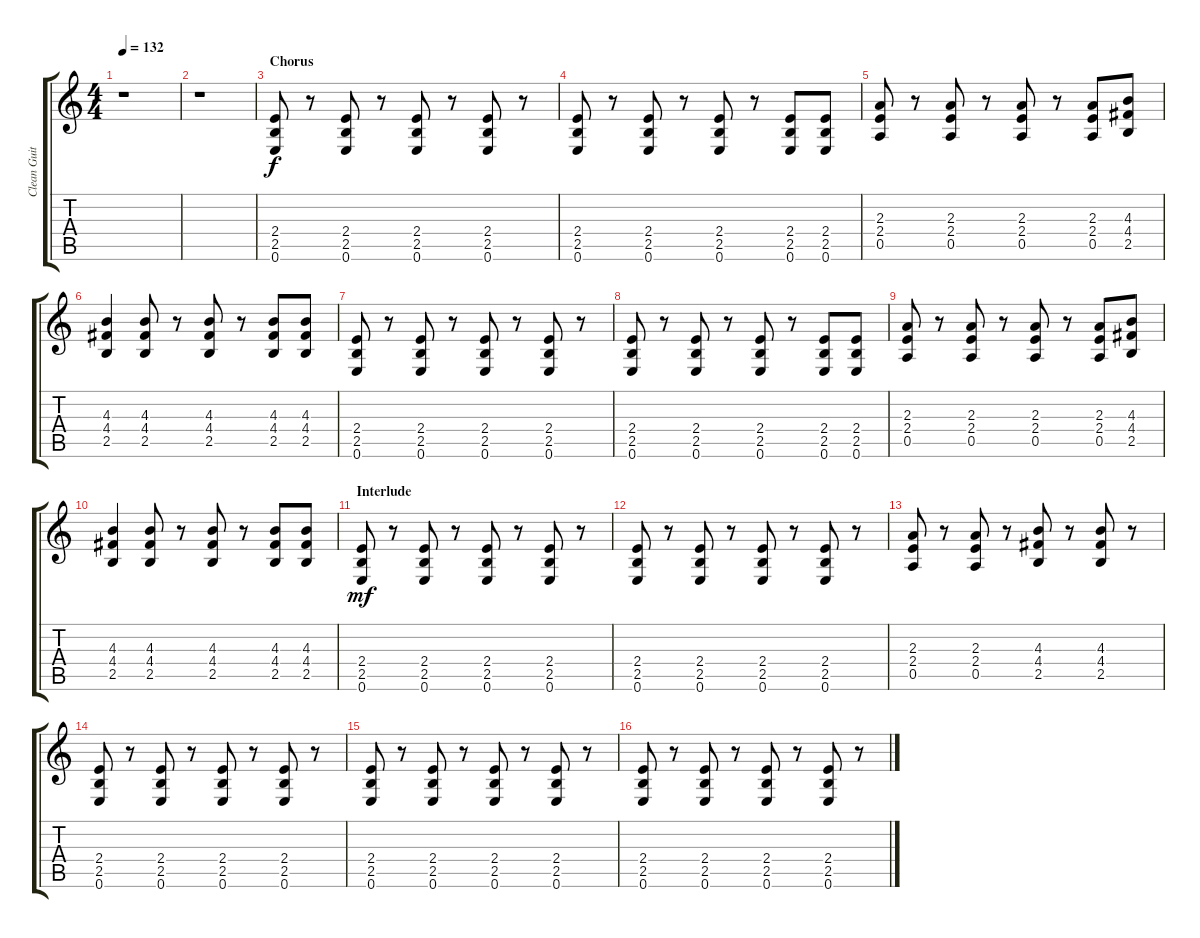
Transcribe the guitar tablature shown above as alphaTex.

\track ("Clean Guitar" "Clean Guit") {instrument electricguitarclean}
\staff {score tabs}
\tuning (E4 B3 G3 D3 A2 E2) {hide}
\ts (4 4)
\tempo 132
\clef g2
\ks c
r.1{dy f} |
r.1 |
\section ("" "Chorus")
(2.4 2.5 0.6).8 r.8 (2.4 2.5 0.6).8 r.8 (2.4 2.5 0.6).8 r.8 (2.4 2.5 0.6).8 r.8 |
(2.4 2.5 0.6).8 r.8 (2.4 2.5 0.6).8 r.8 (2.4 2.5 0.6).8 r.8 (2.4 2.5 0.6).8 (2.4 2.5 0.6).8 |
(2.3 2.4 0.5).8 r.8 (2.3 2.4 0.5).8 r.8 (2.3 2.4 0.5).8 r.8 (2.3 2.4 0.5).8 (4.3 4.4 2.5).8 |
(4.3 4.4 2.5).4 (4.3 4.4 2.5).8 r.8 (4.3 4.4 2.5).8 r.8 (4.3 4.4 2.5).8 (4.3 4.4 2.5).8 |
(2.4 2.5 0.6).8 r.8 (2.4 2.5 0.6).8 r.8 (2.4 2.5 0.6).8 r.8 (2.4 2.5 0.6).8 r.8 |
(2.4 2.5 0.6).8 r.8 (2.4 2.5 0.6).8 r.8 (2.4 2.5 0.6).8 r.8 (2.4 2.5 0.6).8 (2.4 2.5 0.6).8 |
(2.3 2.4 0.5).8 r.8 (2.3 2.4 0.5).8 r.8 (2.3 2.4 0.5).8 r.8 (2.3 2.4 0.5).8 (4.3 4.4 2.5).8 |
(4.3 4.4 2.5).4 (4.3 4.4 2.5).8 r.8 (4.3 4.4 2.5).8 r.8 (4.3 4.4 2.5).8 (4.3 4.4 2.5).8 |
\section ("" "Interlude")
(2.4 2.5 0.6).8{dy mf} r.8 (2.4 2.5 0.6).8 r.8 (2.4 2.5 0.6).8 r.8 (2.4 2.5 0.6).8 r.8 |
(2.4 2.5 0.6).8 r.8 (2.4 2.5 0.6).8 r.8 (2.4 2.5 0.6).8 r.8 (2.4 2.5 0.6).8 r.8 |
(2.3 2.4 0.5).8 r.8 (2.3 2.4 0.5).8 r.8 (4.3 4.4 2.5).8 r.8 (4.3 4.4 2.5).8 r.8 |
(2.4 2.5 0.6).8 r.8 (2.4 2.5 0.6).8 r.8 (2.4 2.5 0.6).8 r.8 (2.4 2.5 0.6).8 r.8 |
(2.4 2.5 0.6).8 r.8 (2.4 2.5 0.6).8 r.8 (2.4 2.5 0.6).8 r.8 (2.4 2.5 0.6).8 r.8 |
(2.4 2.5 0.6).8 r.8 (2.4 2.5 0.6).8 r.8 (2.4 2.5 0.6).8 r.8 (2.4 2.5 0.6).8 r.8
